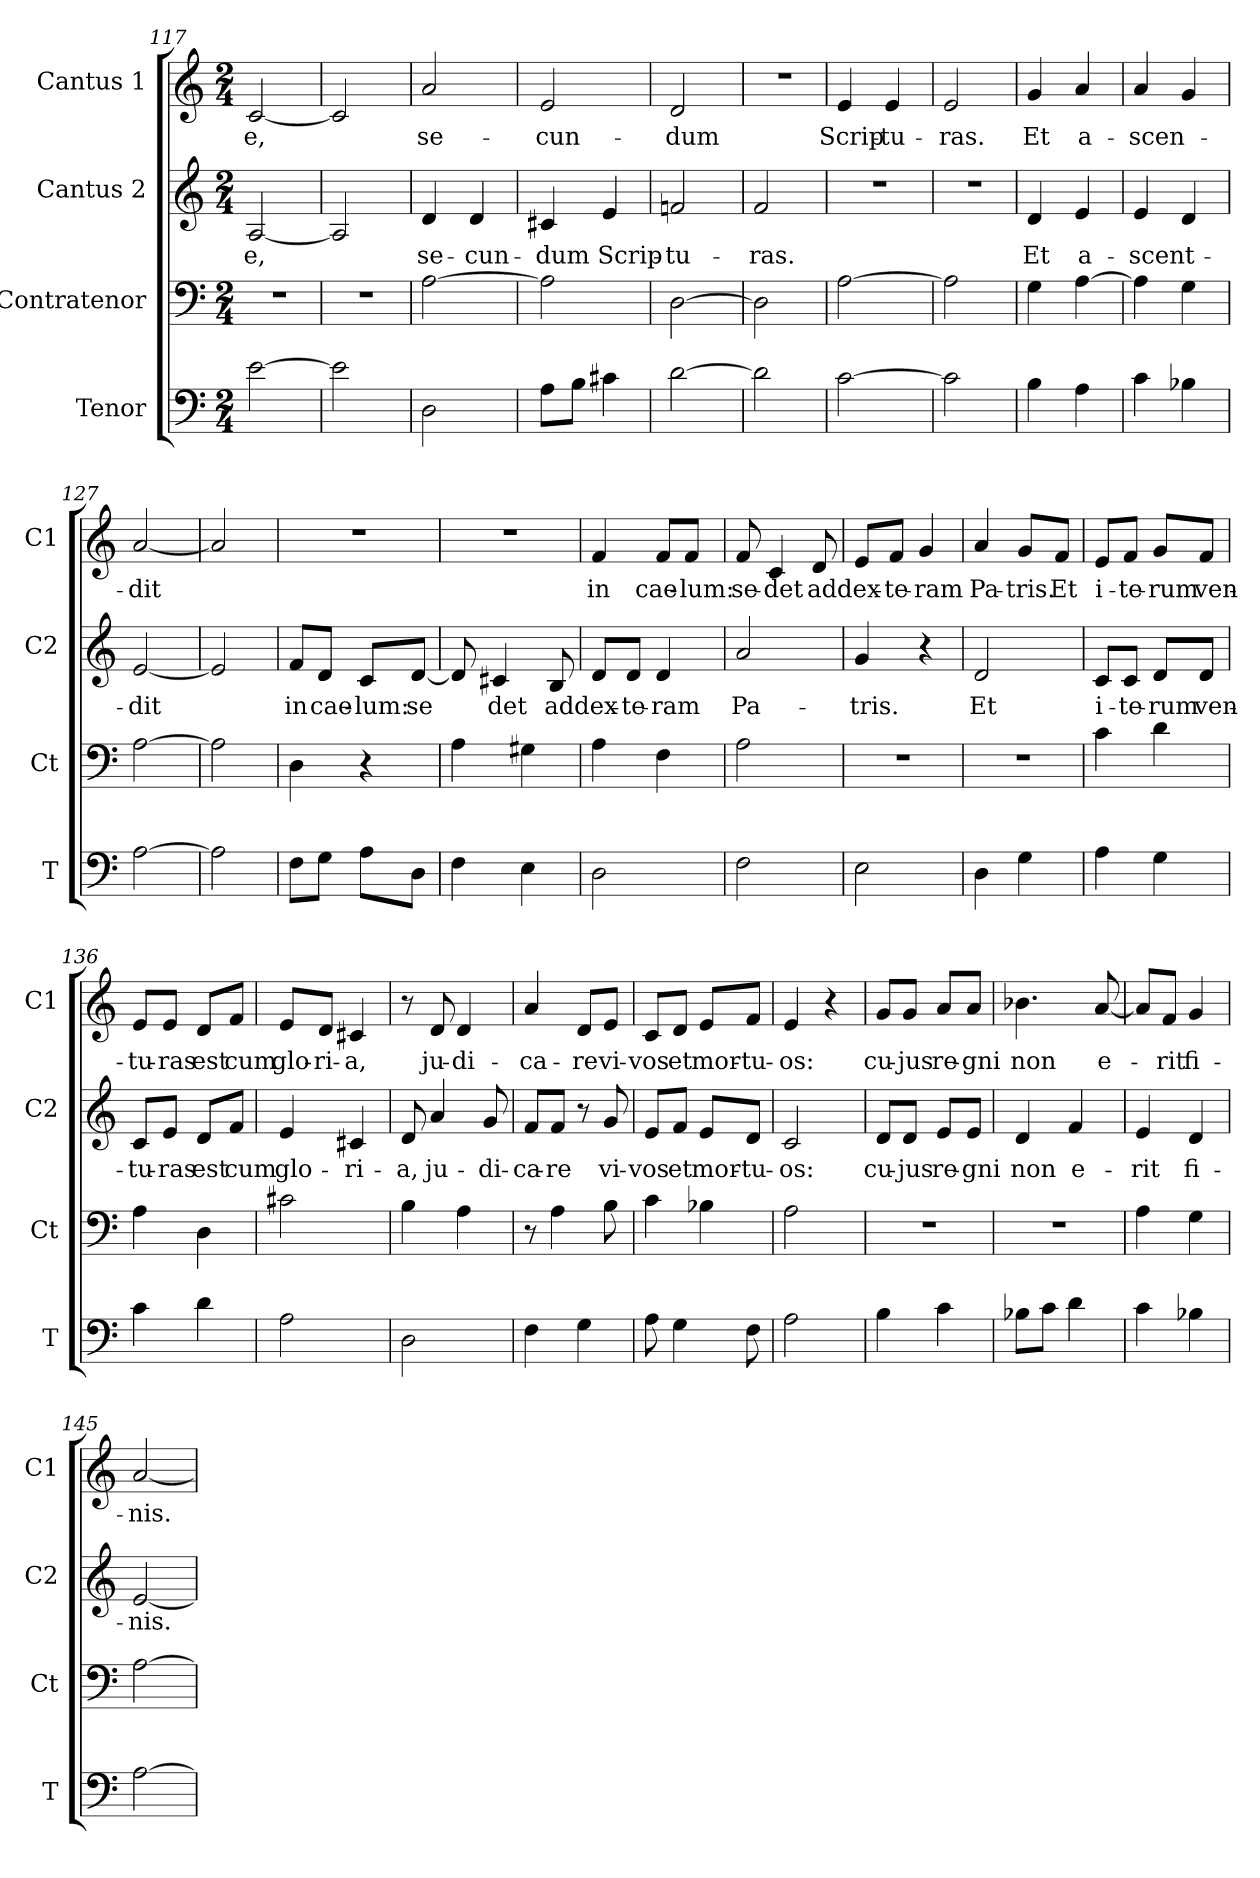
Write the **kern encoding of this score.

**kern	**kern	**kern	**text	**kern	**text
*part4	*part3	*part2	*part2	*part1	*part1
*staff4	*staff3	*staff2	*staff2	*staff1	*staff1
*I"Tenor	*I"Contratenor	*I"Cantus 2	*	*I"Cantus 1	*
*I'T	*I'Ct	*I'C2	*	*I'C1	*
*clefF4	*clefF4	*clefG2	*	*clefG2	*
*k[]	*k[]	*k[]	*	*k[]	*
*C:	*C:	*C:	*	*C:	*
*M2/4	*M2/4	*M2/4	*	*M2/4	*
=117	=117	=117	=117	=117	=117
[2e\	2r	[2A/	-e,	[2c/	-e,
=118	=118	=118	=118	=118	=118
2e\]	2r	2A/]	.	2c/]	.
=119	=119	=119	=119	=119	=119
2D\	[2A\	4d/	se-	2a/	se-
.	.	4d/	-cun-	.	.
!!LO:LB:g=z
=120	=120	=120	=120	=120	=120
8A\L	2A\]	4c#X/	-dum	2e/	-cun-
8B\J	.	.	.	.	.
4c#X\	.	4e/	Scrip-	.	.
=121	=121	=121	=121	=121	=121
[2d\	[2D\	2fn/	-tu-	2d/	-dum
=122	=122	=122	=122	=122	=122
2d\]	2D\]	2f/	-ras.	2r	.
=123	=123	=123	=123	=123	=123
[2c\	[2A\	2r	.	4e/	Scrip-
.	.	.	.	4e/	-tu-
=124	=124	=124	=124	=124	=124
2c\]	2A\]	2r	.	2e/	-ras.
=125	=125	=125	=125	=125	=125
4B\	4G\	4d/	Et	4g/	Et
4A\	[4A\	4e/	a-	4a/	a-
=126	=126	=126	=126	=126	=126
4c\	4A\]	4e/	-scent-	4a/	-scen-
4B-X\	4G\	4d/	.	4g/	.
=127	=127	=127	=127	=127	=127
[2A\	[2A\	[2e/	-dit	[2a/	-dit
=128	=128	=128	=128	=128	=128
2A\]	2A\]	2e/]	.	2a/]	.
=129	=129	=129	=129	=129	=129
8F\L	4D\	8f/L	in	2r	.
8G\J	.	8d/J	cae-	.	.
8A\L	4r	8c/L	-lum:	.	.
8D\J	.	[8d/J	se	.	.
=130	=130	=130	=130	=130	=130
4F\	4A\	8d/]	.	2r	.
.	.	4c#X/	det	.	.
4E\	4G#X\	.	.	.	.
.	.	8B/	ad	.	.
!!LO:PB:g=z
=131	=131	=131	=131	=131	=131
2D\	4A\	8d/L	dex-	4f/	in
.	.	8d/J	-te-	.	.
.	4F\	4d/	-ram	8f/L	cae-
.	.	.	.	8f/J	-lum:
=132	=132	=132	=132	=132	=132
2F\	2A\	2a/	Pa-	8f/	se-
.	.	.	.	4c/	-det
.	.	.	.	8d/	ad
=133	=133	=133	=133	=133	=133
2E\	2r	4g/	tris.	8e/L	dex-
.	.	.	.	8f/J	-te-
.	.	4r	.	4g/	-ram
=134	=134	=134	=134	=134	=134
4D\	2r	2d/	Et	4a/	Pa-
4G\	.	.	.	8g/L	-tris.
.	.	.	.	8f/J	Et
=135	=135	=135	=135	=135	=135
4A\	4c\	8c/L	i-	8e/L	i-
.	.	8c/J	-te-	8f/J	-te-
4G\	4d\	8d/L	-rum	8g/L	-rum
.	.	8d/J	ven-	8f/J	ven-
=136	=136	=136	=136	=136	=136
4c\	4A\	8c/L	-tu-	8e/L	-tu-
.	.	8e/J	-ras	8e/J	-ras
4d\	4D\	8d/L	est	8d/L	est
.	.	8f/J	cum	8f/J	cum
!!LO:LB:g=z
=137	=137	=137	=137	=137	=137
2A\	2c#X\	4e/	glo-	8e/L	glo-
.	.	.	.	8d/J	-ri-
.	.	4c#X/	-ri-	4c#X/	-a,
=138	=138	=138	=138	=138	=138
2D\	4B\	8d/	-a,	8r	.
.	.	4a/	ju-	8d/	ju-
.	4A\	.	.	4d/	-di-
.	.	8g/	-di-	.	.
=139	=139	=139	=139	=139	=139
4F\	8r	8f/L	-ca-	4a/	-ca-
.	4A\	8f/J	-re	.	.
4G\	.	8r	.	8d/L	-re
.	8B\	8g/	vi-	8e/J	vi-
=140	=140	=140	=140	=140	=140
8A\	4c\	8e/L	-vos	8c/L	-vos
4G\	.	8f/J	et	8d/J	et
.	4B-X\	8e/L	mor-	8e/L	mor-
8F\	.	8d/J	-tu-	8f/J	-tu-
=141	=141	=141	=141	=141	=141
2A\	2A\	2c/	-os:	4e/	-os:
.	.	.	.	4r	.
=142	=142	=142	=142	=142	=142
4B\	2r	8d/L	cu-	8g/L	cu-
.	.	8d/J	-jus	8g/J	-jus
4c\	.	8e/L	re-	8a/L	re-
.	.	8e/J	-gni	8a/J	-gni
=143	=143	=143	=143	=143	=143
8B-X\L	2r	4d/	non	4.b-X\	non
8c\J	.	.	.	.	.
4d\	.	4f/	e-	.	.
.	.	.	.	[8a/	e-
=144	=144	=144	=144	=144	=144
4c\	4A\	4e/	-rit	8a/L]	.
.	.	.	.	8f/J	-rit
4B-X\	4G\	4d/	fi-	4g/	fi-
!!LO:LB:g=z
=145	=145	=145	=145	=145	=145
[2A\	[2A\	[2e/	-nis.	[2a/	-nis.
=	=	=	=	=	=
*-	*-	*-	*-	*-	*-
